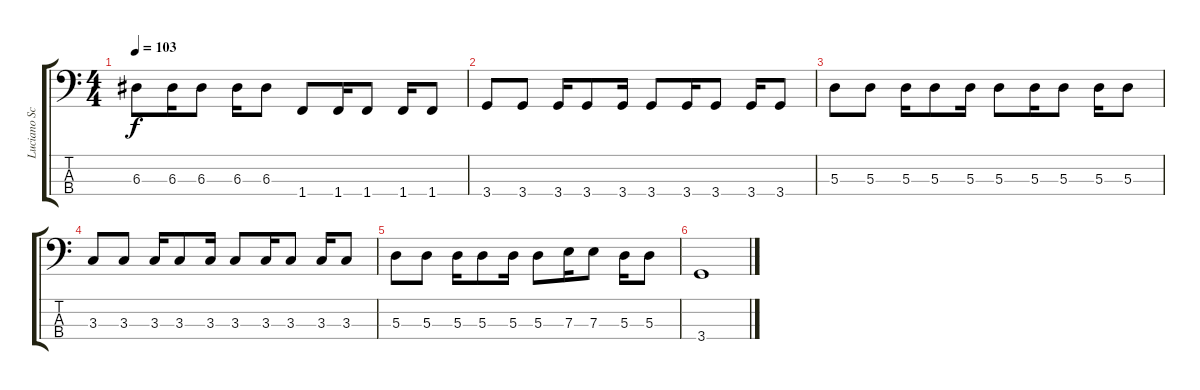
\track ("Luciano Scaglione" "Luciano Sc") {instrument electricbasspick}
\staff {score tabs}
\tuning (G2 D2 A1 E1) {hide}
\ts (4 4)
\tempo 103
\clef f4
\ks c
6.3.8{dy f} 6.3.16 6.3.8 6.3.16 6.3.8 1.4.8 1.4.16 1.4.8 1.4.16 1.4.8 |
3.4.8 3.4.8 3.4.16 3.4.8 3.4.16 3.4.8 3.4.16 3.4.8 3.4.16 3.4.8 |
5.3.8 5.3.8 5.3.16 5.3.8 5.3.16 5.3.8 5.3.16 5.3.8 5.3.16 5.3.8 |
3.3.8 3.3.8 3.3.16 3.3.8 3.3.16 3.3.8 3.3.16 3.3.8 3.3.16 3.3.8 |
5.3.8 5.3.8 5.3.16 5.3.8 5.3.16 5.3.8 7.3.16 7.3.8 5.3.16 5.3.8 |
3.4.1
